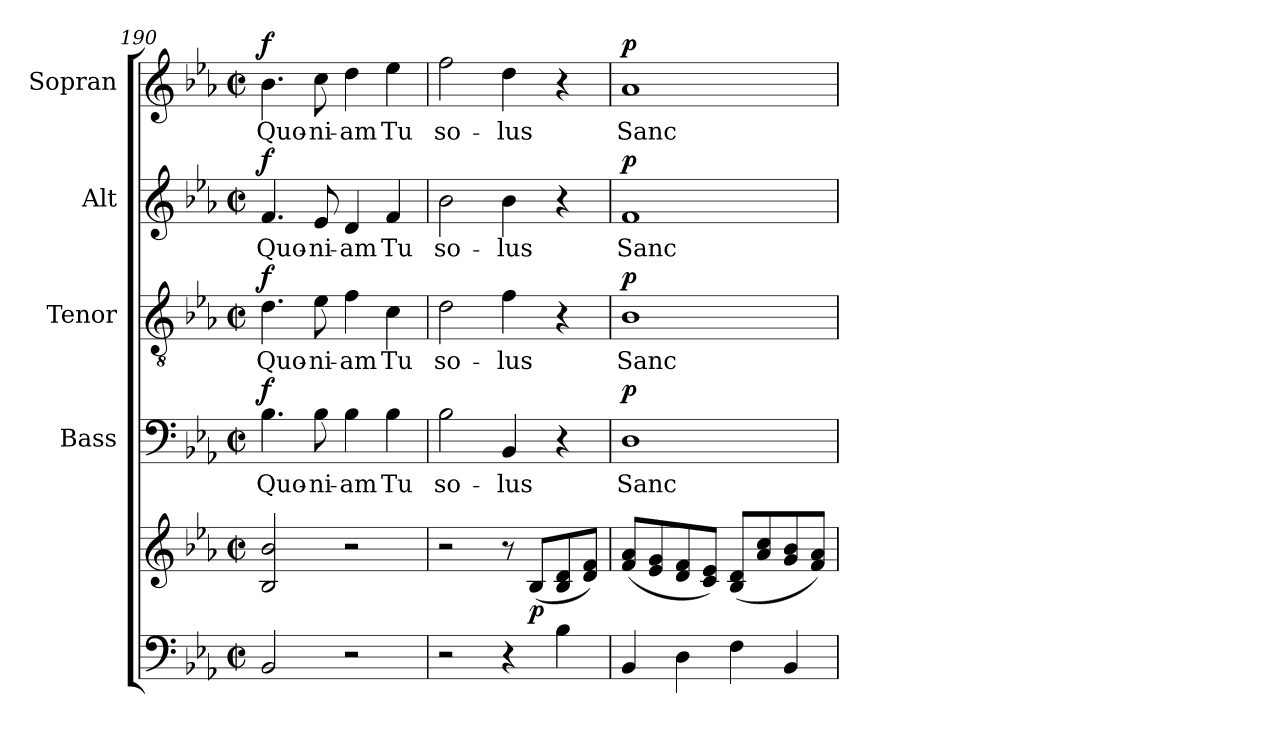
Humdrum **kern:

**kern	**kern	**dynam	**kern	**text	**dynam	**kern	**text	**dynam	**kern	**text	**dynam	**kern	**text	**dynam
*part5	*part5	*part5	*part4	*part4	*part4	*part3	*part3	*part3	*part2	*part2	*part2	*part1	*part1	*part1
*staff6	*staff5	*staff5/6	*staff4	*staff4	*staff4	*staff3	*staff3	*staff3	*staff2	*staff2	*staff2	*staff1	*staff1	*staff1
*	*	*	*I"Bass	*	*	*I"Tenor	*	*	*I"Alt	*	*	*I"Sopran	*	*
*	*	*	*I'B.	*	*	*I'T.	*	*	*I'A.	*	*	*I'S.	*	*
*clefF4	*clefG2	*	*clefF4	*	*	*clefGv2	*	*	*clefG2	*	*	*clefG2	*	*
*k[b-e-a-]	*k[b-e-a-]	*	*k[b-e-a-]	*	*	*k[b-e-a-]	*	*	*k[b-e-a-]	*	*	*k[b-e-a-]	*	*
*E-:	*E-:	*	*E-:	*	*	*E-:	*	*	*E-:	*	*	*E-:	*	*
*M2/2	*M2/2	*	*M2/2	*	*	*M2/2	*	*	*M2/2	*	*	*M2/2	*	*
*met(c|)	*met(c|)	*	*met(c|)	*	*	*met(c|)	*	*	*met(c|)	*	*	*met(c|)	*	*
=190	=190	=190	=190	=190	=190	=190	=190	=190	=190	=190	=190	=190	=190	=190
!	!	!	!	!LO:LY:b	!LO:DY:a	!	!LO:LY:b	!LO:DY:a	!	!LO:LY:b	!LO:DY:a	!	!LO:LY:b	!LO:DY:a
2BB-/	2B-/ 2b-/	.	4.B-\	Quo-	f	4.d\	Quo-	f	4.f/	Quo-	f	4.b-\	Quo-	f
!	!	!	!	!LO:LY:b	!	!	!LO:LY:b	!	!	!LO:LY:b	!	!	!LO:LY:b	!
.	.	.	8B-\	-ni-	.	8e-\	-ni-	.	8e-/	-ni-	.	8cc\	-ni-	.
!	!	!	!	!LO:LY:b	!	!	!LO:LY:b	!	!	!LO:LY:b	!	!	!LO:LY:b	!
2r	2r	.	4B-\	-am	.	4f\	-am	.	4d/	-am	.	4dd\	-am	.
!	!	!	!	!LO:LY:b	!	!	!LO:LY:b	!	!	!LO:LY:b	!	!	!LO:LY:b	!
.	.	.	4B-\	Tu	.	4c\	Tu	.	4f/	Tu	.	4ee-\	Tu	.
=191	=191	=191	=191	=191	=191	=191	=191	=191	=191	=191	=191	=191	=191	=191
!	!	!	!	!LO:LY:b	!	!	!LO:LY:b	!	!	!LO:LY:b	!	!	!LO:LY:b	!
2r	2r	.	2B-\	so-	.	2d\	so-	.	2b-\	so-	.	2ff\	so-	.
!	!	!	!	!LO:LY:b	!	!	!LO:LY:b	!	!	!LO:LY:b	!	!	!LO:LY:b	!
4r	8r	.	4BB-/	-lus	.	4f\	-lus	.	4b-\	-lus	.	4dd\	-lus	.
!	!	!LO:DY:b	!	!	!	!	!	!	!	!	!	!	!	!
.	(<8B-/L	p	.	.	.	.	.	.	.	.	.	.	.	.
4B-\	8B-/ 8d/	.	4r	.	.	4r	.	.	4r	.	.	4r	.	.
.	8d/ 8f/J)	.	.	.	.	.	.	.	.	.	.	.	.	.
=192	=192	=192	=192	=192	=192	=192	=192	=192	=192	=192	=192	=192	=192	=192
!	!	!	!	!LO:LY:b	!LO:DY:a	!	!LO:LY:b	!LO:DY:a	!	!LO:LY:b	!LO:DY:a	!	!LO:LY:b	!LO:DY:a
4BB-/	(<8f/ 8a-/L	.	1D	Sanc-	p	1B-	Sanc-	p	1f	Sanc-	p	1a-	Sanc-	p
.	8e-/ 8g/	.	.	.	.	.	.	.	.	.	.	.	.	.
4D\	8d/ 8f/	.	.	.	.	.	.	.	.	.	.	.	.	.
.	8c/ 8e-/J)	.	.	.	.	.	.	.	.	.	.	.	.	.
4F\	(<8B-/ 8d/L	.	.	.	.	.	.	.	.	.	.	.	.	.
.	8a-/ 8cc/	.	.	.	.	.	.	.	.	.	.	.	.	.
4BB-/	8g/ 8b-/	.	.	.	.	.	.	.	.	.	.	.	.	.
.	8f/ 8a-/J)	.	.	.	.	.	.	.	.	.	.	.	.	.
=	=	=	=	=	=	=	=	=	=	=	=	=	=	=
*-	*-	*-	*-	*-	*-	*-	*-	*-	*-	*-	*-	*-	*-	*-
